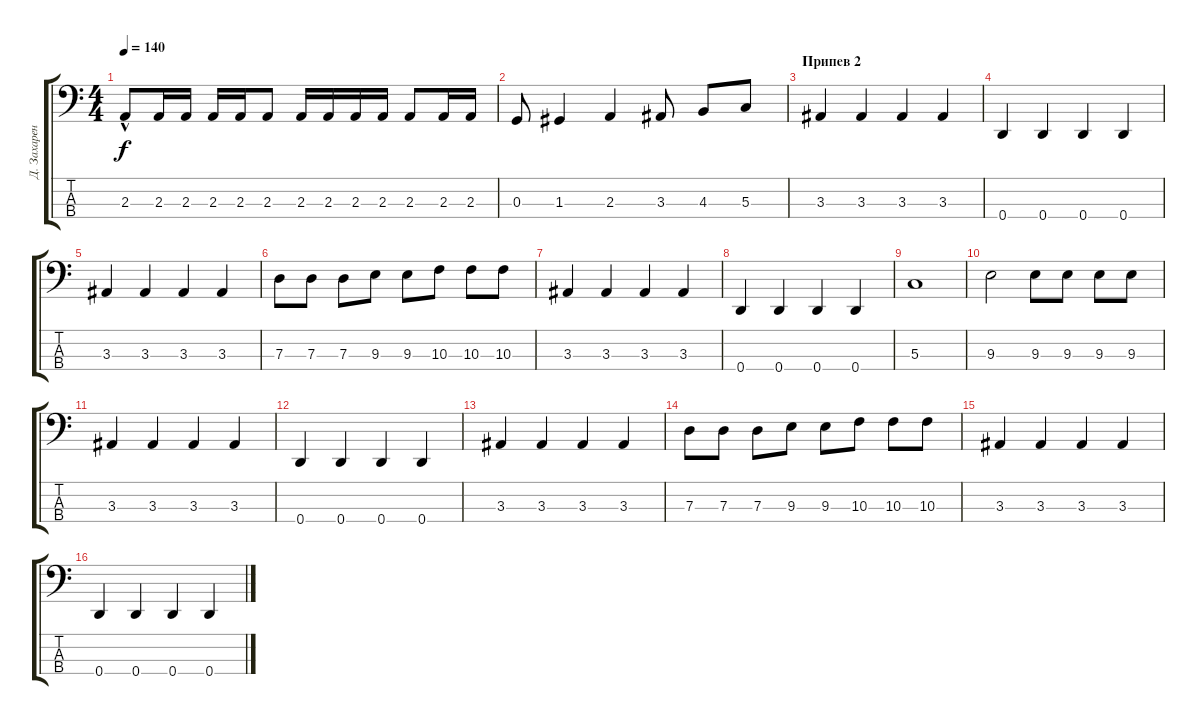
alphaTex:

\track ("Д. Захаренков" "Д. Захарен") {instrument electricbasspick}
\staff {score tabs}
\tuning (F2 C2 G1 D1) {hide}
\ts (4 4)
\tempo 140
\clef f4
\ks c
2.3{hac}.8{dy f} 2.3.16 2.3.16 2.3.16 2.3.16 2.3.8 2.3.16 2.3.16 2.3.16 2.3.16 2.3.8 2.3.16 2.3.16 |
0.3.8 1.3.4 2.3.4 3.3.8 4.3.8 5.3.8 |
\section ("" "Припев 2")
3.3.4 3.3.4 3.3.4 3.3.4 |
0.4.4 0.4.4 0.4.4 0.4.4 |
3.3.4 3.3.4 3.3.4 3.3.4 |
7.3.8 7.3.8 7.3.8 9.3.8 9.3.8 10.3.8 10.3.8 10.3.8 |
3.3.4 3.3.4 3.3.4 3.3.4 |
0.4.4 0.4.4 0.4.4 0.4.4 |
5.3.1 |
9.3.2 9.3.8 9.3.8 9.3.8 9.3.8 |
3.3.4 3.3.4 3.3.4 3.3.4 |
0.4.4 0.4.4 0.4.4 0.4.4 |
3.3.4 3.3.4 3.3.4 3.3.4 |
7.3.8 7.3.8 7.3.8 9.3.8 9.3.8 10.3.8 10.3.8 10.3.8 |
3.3.4 3.3.4 3.3.4 3.3.4 |
0.4.4 0.4.4 0.4.4 0.4.4
